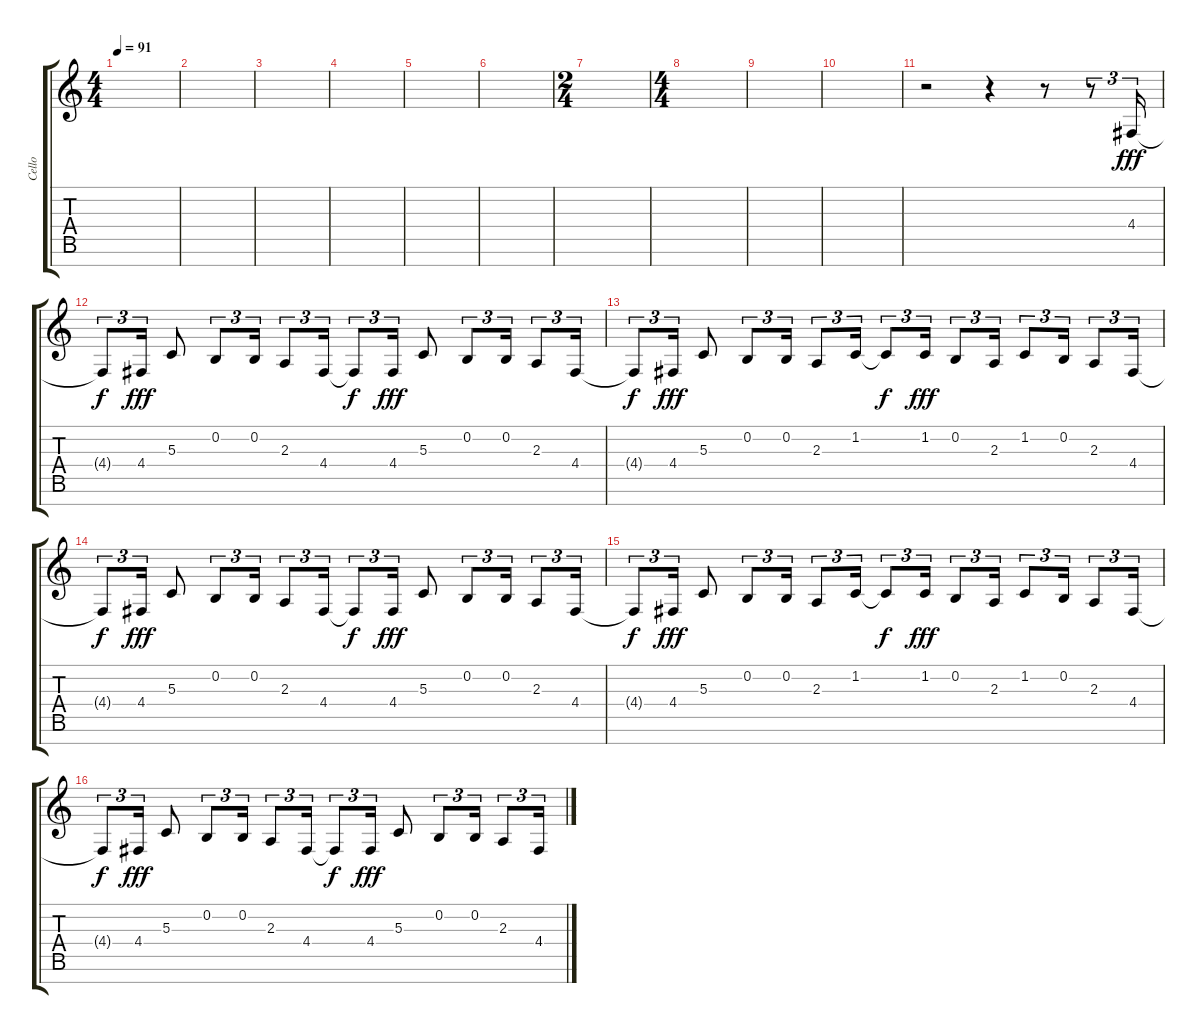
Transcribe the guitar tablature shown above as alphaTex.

\track ("Cello" "Cello") {instrument cello}
\staff {score tabs}
\tuning (E4 B3 G3 D3 A2 E2 B1) {hide}
\ts (4 4)
\tempo 91
\clef g2
\ks c
|
|
|
|
|
|
\ts (2 4)
|
\ts (4 4)
|
|
|
r.2 r.4 r.8 r.8{tu (3 2)} 4.4.16{tu (3 2) dy fff} |
4.4{t}.8{tu (3 2) dy f} 4.4.16{tu (3 2) dy fff} 5.3.8 0.2.8{tu (3 2)} 0.2.16{tu (3 2)} 2.3.8{tu (3 2)} 4.4.16{tu (3 2)} 4.4{t}.8{tu (3 2) dy f} 4.4.16{tu (3 2) dy fff} 5.3.8 0.2.8{tu (3 2)} 0.2.16{tu (3 2)} 2.3.8{tu (3 2)} 4.4.16{tu (3 2)} |
4.4{t}.8{tu (3 2) dy f} 4.4.16{tu (3 2) dy fff} 5.3.8 0.2.8{tu (3 2)} 0.2.16{tu (3 2)} 2.3.8{tu (3 2)} 1.2.16{tu (3 2)} 1.2{t}.8{tu (3 2) dy f} 1.2.16{tu (3 2) dy fff} 0.2.8{tu (3 2)} 2.3.16{tu (3 2)} 1.2.8{tu (3 2)} 0.2.16{tu (3 2)} 2.3.8{tu (3 2)} 4.4.16{tu (3 2)} |
4.4{t}.8{tu (3 2) dy f} 4.4.16{tu (3 2) dy fff} 5.3.8 0.2.8{tu (3 2)} 0.2.16{tu (3 2)} 2.3.8{tu (3 2)} 4.4.16{tu (3 2)} 4.4{t}.8{tu (3 2) dy f} 4.4.16{tu (3 2) dy fff} 5.3.8 0.2.8{tu (3 2)} 0.2.16{tu (3 2)} 2.3.8{tu (3 2)} 4.4.16{tu (3 2)} |
4.4{t}.8{tu (3 2) dy f} 4.4.16{tu (3 2) dy fff} 5.3.8 0.2.8{tu (3 2)} 0.2.16{tu (3 2)} 2.3.8{tu (3 2)} 1.2.16{tu (3 2)} 1.2{t}.8{tu (3 2) dy f} 1.2.16{tu (3 2) dy fff} 0.2.8{tu (3 2)} 2.3.16{tu (3 2)} 1.2.8{tu (3 2)} 0.2.16{tu (3 2)} 2.3.8{tu (3 2)} 4.4.16{tu (3 2)} |
4.4{t}.8{tu (3 2) dy f} 4.4.16{tu (3 2) dy fff} 5.3.8 0.2.8{tu (3 2)} 0.2.16{tu (3 2)} 2.3.8{tu (3 2)} 4.4.16{tu (3 2)} 4.4{t}.8{tu (3 2) dy f} 4.4.16{tu (3 2) dy fff} 5.3.8 0.2.8{tu (3 2)} 0.2.16{tu (3 2)} 2.3.8{tu (3 2)} 4.4.16{tu (3 2)}
